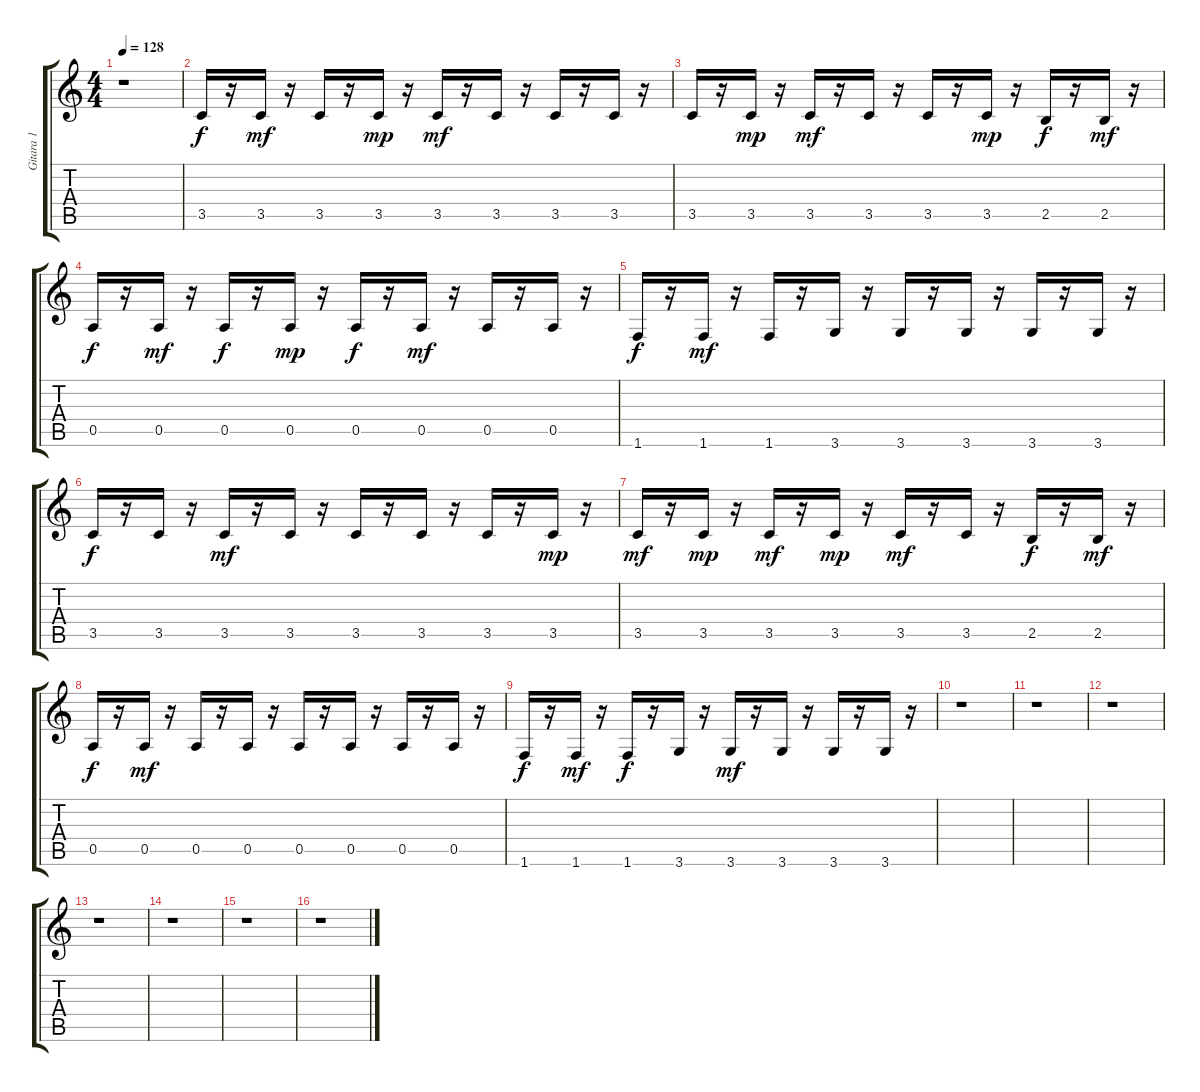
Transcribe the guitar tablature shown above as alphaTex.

\track ("Gitara 1" "Gitara 1") {instrument distortionguitar}
\staff {score tabs}
\tuning (E4 B3 G3 D3 A2 E2) {hide}
\ts (4 4)
\tempo 128
\clef g2
\ks c
r.1{dy f instrument distortionguitar} |
3.5.16 r.16 3.5.16{dy mf} r.16 3.5.16 r.16 3.5.16{dy mp} r.16 3.5.16{dy mf} r.16 3.5.16 r.16 3.5.16 r.16 3.5.16 r.16 |
3.5.16 r.16 3.5.16{dy mp} r.16 3.5.16{dy mf} r.16 3.5.16 r.16 3.5.16 r.16 3.5.16{dy mp} r.16 2.5.16{dy f} r.16 2.5.16{dy mf} r.16 |
0.5.16{dy f} r.16 0.5.16{dy mf} r.16 0.5.16{dy f} r.16 0.5.16{dy mp} r.16 0.5.16{dy f} r.16 0.5.16{dy mf} r.16 0.5.16 r.16 0.5.16 r.16 |
1.6.16{dy f} r.16 1.6.16{dy mf} r.16 1.6.16 r.16 3.6.16 r.16 3.6.16 r.16 3.6.16 r.16 3.6.16 r.16 3.6.16 r.16 |
3.5.16{dy f} r.16 3.5.16 r.16 3.5.16{dy mf} r.16 3.5.16 r.16 3.5.16 r.16 3.5.16 r.16 3.5.16 r.16 3.5.16{dy mp} r.16 |
3.5.16{dy mf} r.16 3.5.16{dy mp} r.16 3.5.16{dy mf} r.16 3.5.16{dy mp} r.16 3.5.16{dy mf} r.16 3.5.16 r.16 2.5.16{dy f} r.16 2.5.16{dy mf} r.16 |
0.5.16{dy f} r.16 0.5.16{dy mf} r.16 0.5.16 r.16 0.5.16 r.16 0.5.16 r.16 0.5.16 r.16 0.5.16 r.16 0.5.16 r.16 |
1.6.16{dy f} r.16 1.6.16{dy mf} r.16 1.6.16{dy f} r.16 3.6.16 r.16 3.6.16{dy mf} r.16 3.6.16 r.16 3.6.16 r.16 3.6.16 r.16 |
r.1 |
r.1 |
r.1 |
r.1 |
r.1 |
r.1 |
r.1
